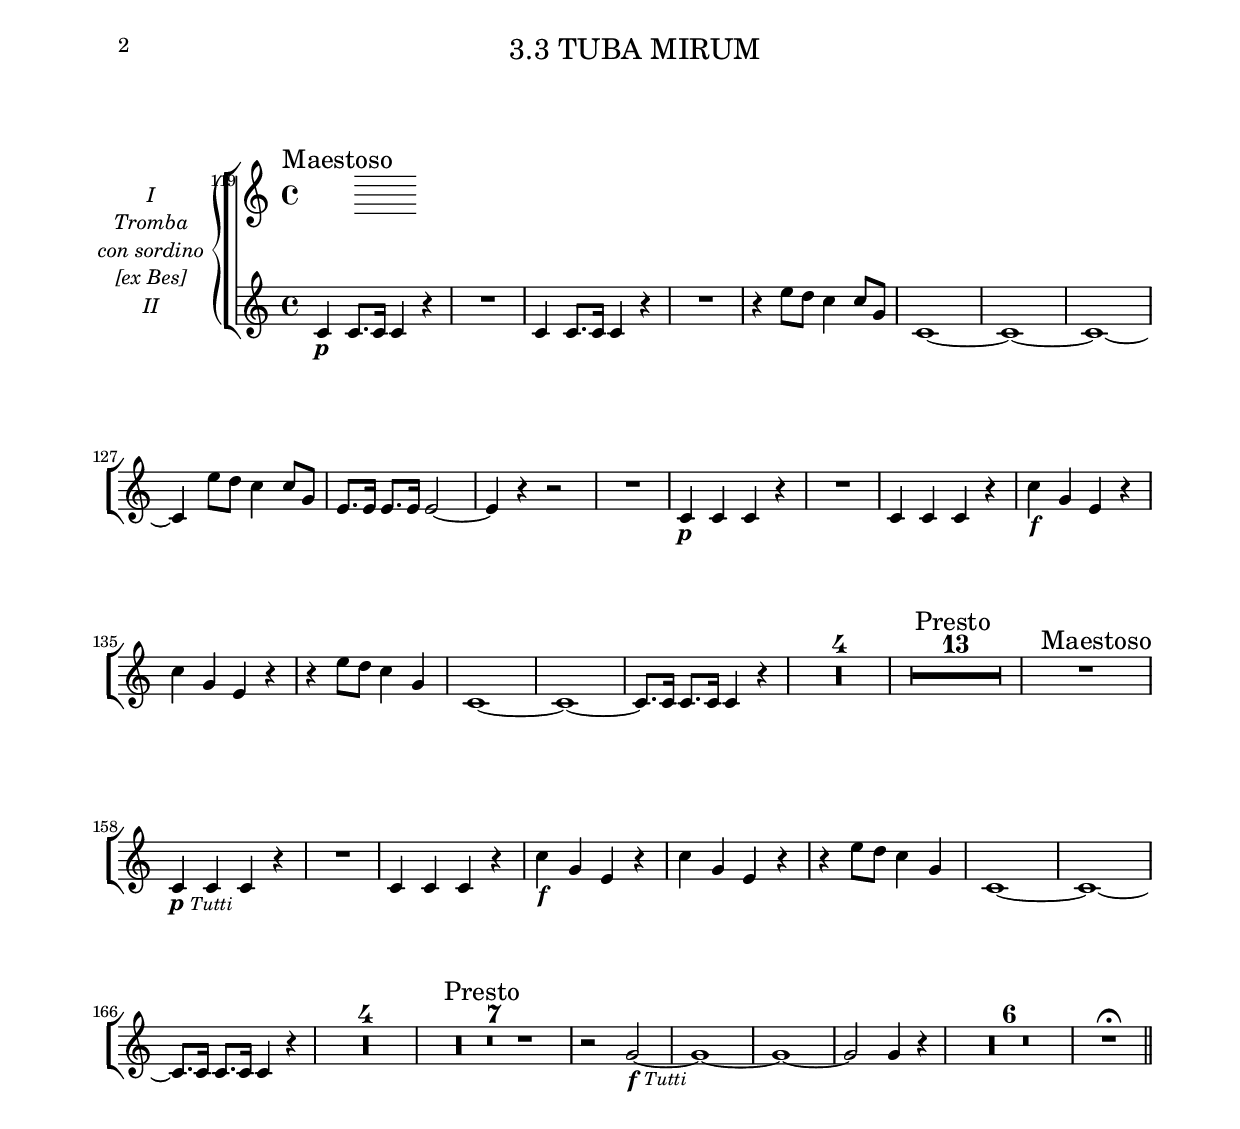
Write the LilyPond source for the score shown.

% (c) 2018 by Wolfgang Esser-Skala.
% This file is licensed under the Creative Commons Attribution-NonCommercial-ShareAlike 4.0 International License.
% To view a copy of this license, visit http://creativecommons.org/licenses/by-nc-sa/4.0/.

\version "2.18.0"

\include "../definitions.ly"

\paper {
	#(set-paper-size "a4" 'portrait)
	indent = 2\cm
	top-margin = 1.5\cm
	system-separator-markup = ##f
	system-system-spacing =
    #'((basic-distance . 20)
       (minimum-distance . 20)
       (padding . -100)
       (stretchability . 0))
	
	top-system-spacing =
    #'((basic-distance . 17)
       (minimum-distance . 17)
       (padding . -100)
       (stretchability . 0))
	
	top-markup-spacing =
    #'((basic-distance . 0)
       (minimum-distance . 0)
       (padding . -100)
       (stretchability . 0))
		
	markup-system-spacing =
    #'((basic-distance . 17)
       (minimum-distance . 17)
       (padding . -100)
       (stretchability . 0))
	
	last-bottom-spacing =
    #'((basic-distance . 0)
       (minimum-distance . 0)
       (padding . 0)
       (stretchability . 1.0e7))
	
	systems-per-page = #5
}

#(set-global-staff-size 17.82)


\book {
	\bookpart {
		\paper { evenHeaderMarkup = {} oddHeaderMarkup = {} }
		\partTitle "3" "S E Q U E N T I A"
	}
	\bookpart {
		\header {
			movement = "3.3 TUBA MIRUM"
		}
		\score {
			<<
				\new StaffGroup <<
					\new GrandStaff <<
						\set GrandStaff.instrumentName = \markup { \center-column { "Tromba" "con sordino" "[ex Bes]" } }
						\new Staff {
							\set Staff.instrumentName = "I"
							\TubaMirumTrombaI
						}
						\new Staff {
							\set Staff.instrumentName = "II"
							\TubaMirumTrombaII
						}
					>>
				>>
			>>
		}
	}
}